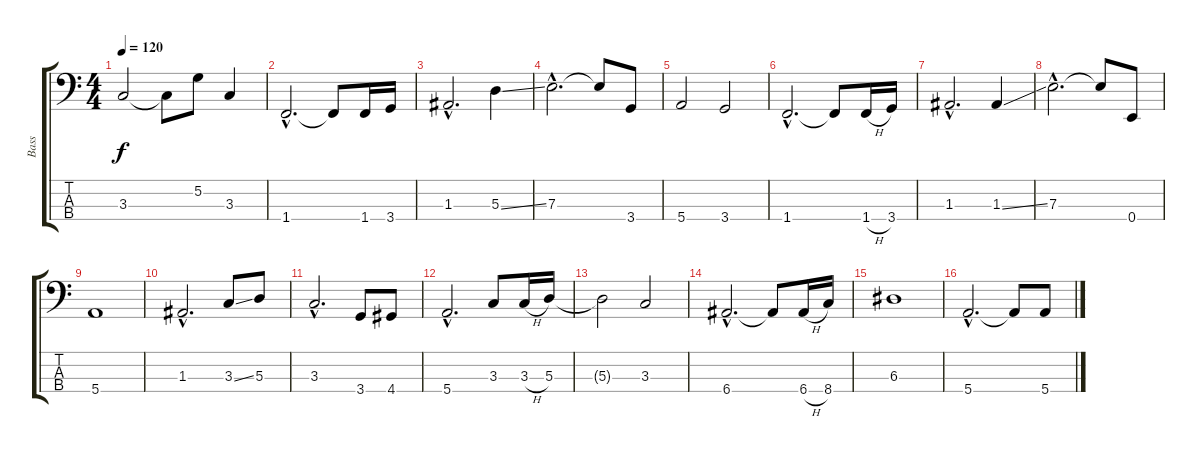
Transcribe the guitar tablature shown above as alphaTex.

\track ("Bass" "Bass") {instrument fretlessbass}
\staff {score tabs}
\tuning (G2 D2 A1 E1) {hide}
\ts (4 4)
\tempo 120
\clef f4
\ks c
3.3.2{dy f} 3.3{t}.8 5.2.8 3.3.4 |
1.4{hac}.2{d} 1.4{t}.8 1.4.16 3.4.16 |
1.3{hac}.2{d} 5.3{ss}.4 |
7.3{hac}.2{d} 7.3{t}.8 3.4.8 |
5.4.2 3.4.2 |
1.4{hac}.2{d} 1.4{t}.8 1.4{h}.16 3.4.16 |
1.3{hac}.2{d} 1.3{ss}.4 |
7.3{hac}.2{d} 7.3{t}.8 0.4.8 |
5.4.1 |
1.3{hac}.2{d} 3.3{ss}.8 5.3.8 |
3.3{hac}.2{d} 3.4.8 4.4.8 |
5.4{hac}.2{d} 3.3.8 3.3{h}.16 5.3.16 |
5.3{t}.2 3.3.2 |
6.4{hac}.2{d} 6.4{t}.8 6.4{h}.16 8.4.16 |
6.3.1 |
5.4{hac}.2{d} 5.4{t}.8 5.4.8
